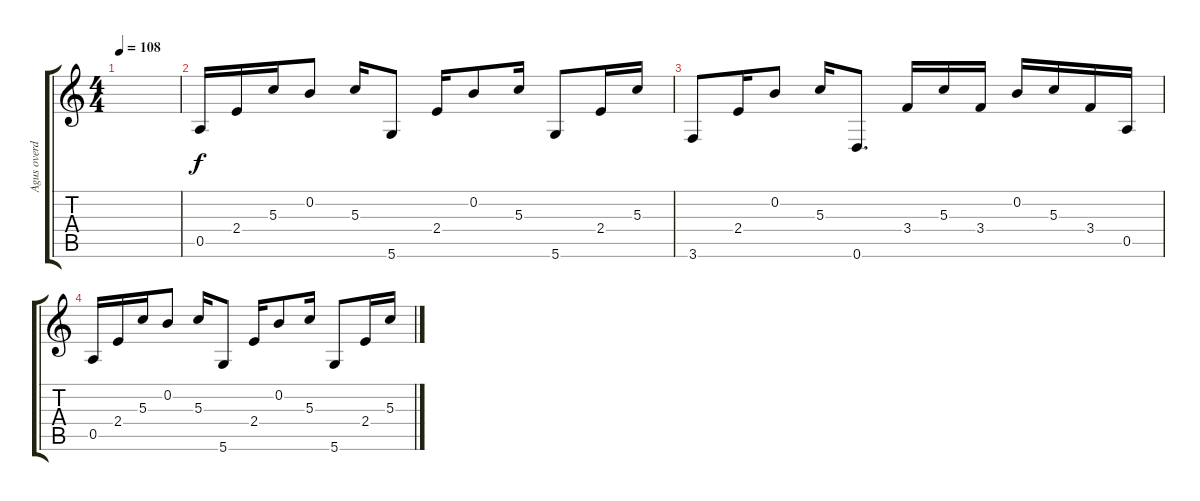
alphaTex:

\track ("Agus overdrive" "Agus overd") {instrument overdrivenguitar}
\staff {score tabs}
\tuning (E4 B3 G3 D3 A2 D2) {hide}
\ts (4 4)
\tempo 108
\clef g2
\ks c
|
0.5.16 2.4.16 5.3.16 0.2.8 5.3.16 5.6.8 2.4.16 0.2.8 5.3.16 5.6.8 2.4.16 5.3.16 |
3.6.8 2.4.16 0.2.8 5.3.16 0.6.8{d} 3.4.16 5.3.16 3.4.16 0.2.16 5.3.16 3.4.16 0.5.16 |
0.5.16 2.4.16 5.3.16 0.2.8 5.3.16 5.6.8 2.4.16 0.2.8 5.3.16 5.6.8 2.4.16 5.3.16
